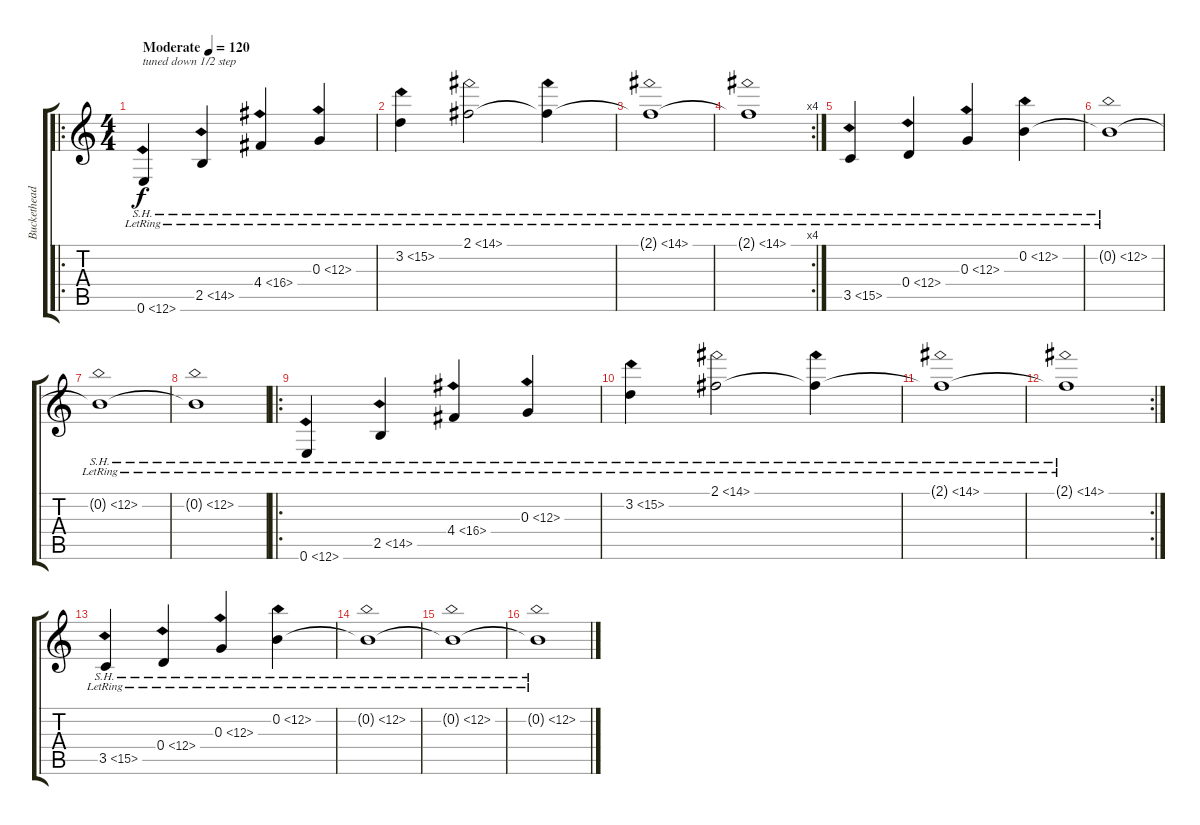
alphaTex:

\track ("Buckethead" "Buckethead") {instrument electricguitarclean}
\staff {score tabs}
\tuning (E4 B3 G3 D3 A2 E2) {hide}
\ro
\ts (4 4)
\tempo (120 "Moderate")
\clef g2
\ks c
0.6{sh 12 lr}.4{txt "tuned down 1/2 step" dy f instrument electricguitarclean} 2.5{sh 12 lr}.4 4.4{sh 12 lr}.4 0.3{sh 12 lr}.4 |
3.2{sh 12 lr}.4 2.1{sh 12 lr}.2 2.1{sh 12 lr t}.4 |
2.1{sh 12 lr t}.1 |
\rc 4
2.1{sh 12 lr t}.1 |
3.5{sh 12 lr}.4 0.4{sh 12 lr}.4 0.3{sh 12 lr}.4 0.2{sh 12 lr}.4 |
0.2{sh 12 lr t}.1 |
0.2{sh 12 lr t}.1 |
0.2{sh 12 lr t}.1 |
\ro
0.6{sh 12 lr}.4 2.5{sh 12 lr}.4 4.4{sh 12 lr}.4 0.3{sh 12 lr}.4 |
3.2{sh 12 lr}.4 2.1{sh 12 lr}.2 2.1{sh 12 lr t}.4 |
2.1{sh 12 lr t}.1 |
\rc 2
2.1{sh 12 lr t}.1 |
3.5{sh 12 lr}.4 0.4{sh 12 lr}.4 0.3{sh 12 lr}.4 0.2{sh 12 lr}.4 |
0.2{sh 12 lr t}.1 |
0.2{sh 12 lr t}.1 |
0.2{sh 12 lr t}.1
